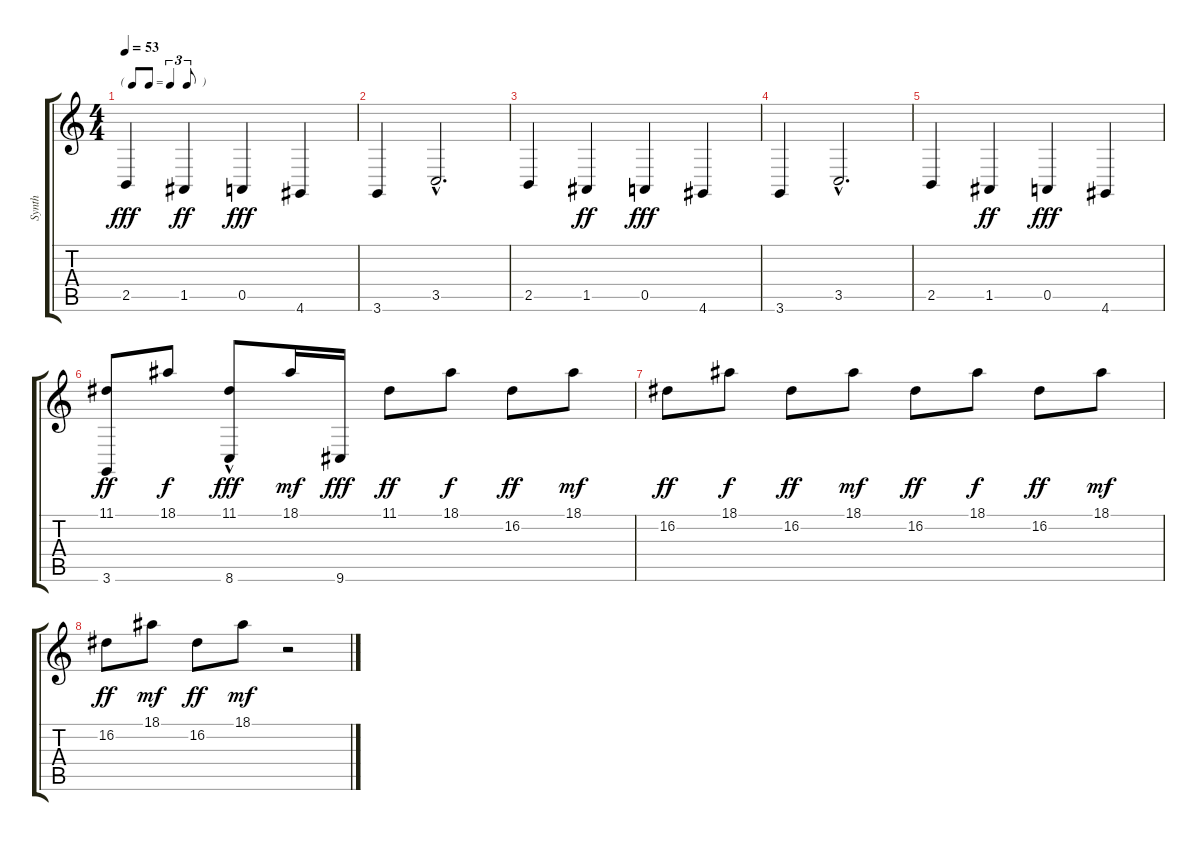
\track ("Synth" "Synth") {instrument synthbrass1}
\staff {score tabs}
\tuning (E4 B3 G3 D3 A2 E2) {hide}
\ts (4 4)
\tf triplet8th
\tempo 53
\clef g2
\ks c
2.5.4{dy fff} 1.5.4{dy ff} 0.5.4{dy fff} 4.6.4 |
3.6.4 3.5{hac}.2{d} |
2.5.4 1.5.4{dy ff} 0.5.4{dy fff} 4.6.4 |
3.6.4 3.5{hac}.2{d} |
2.5.4 1.5.4{dy ff} 0.5.4{dy fff} 4.6.4 |
(11.1 3.6).8{dy ff} 18.1.8{dy f} (11.1 8.6{hac}).8{dy fff} 18.1.16{dy mf} 9.6.16{dy fff} 11.1.8{dy ff} 18.1.8{dy f} 16.2.8{dy ff} 18.1.8{dy mf} |
16.2.8{dy ff balance 8} 18.1.8{dy f} 16.2.8{dy ff} 18.1.8{dy mf} 16.2.8{dy ff} 18.1.8{dy f} 16.2.8{dy ff} 18.1.8{dy mf} |
16.2.8{dy ff} 18.1.8{dy mf} 16.2.8{dy ff} 18.1.8{dy mf} r.2
